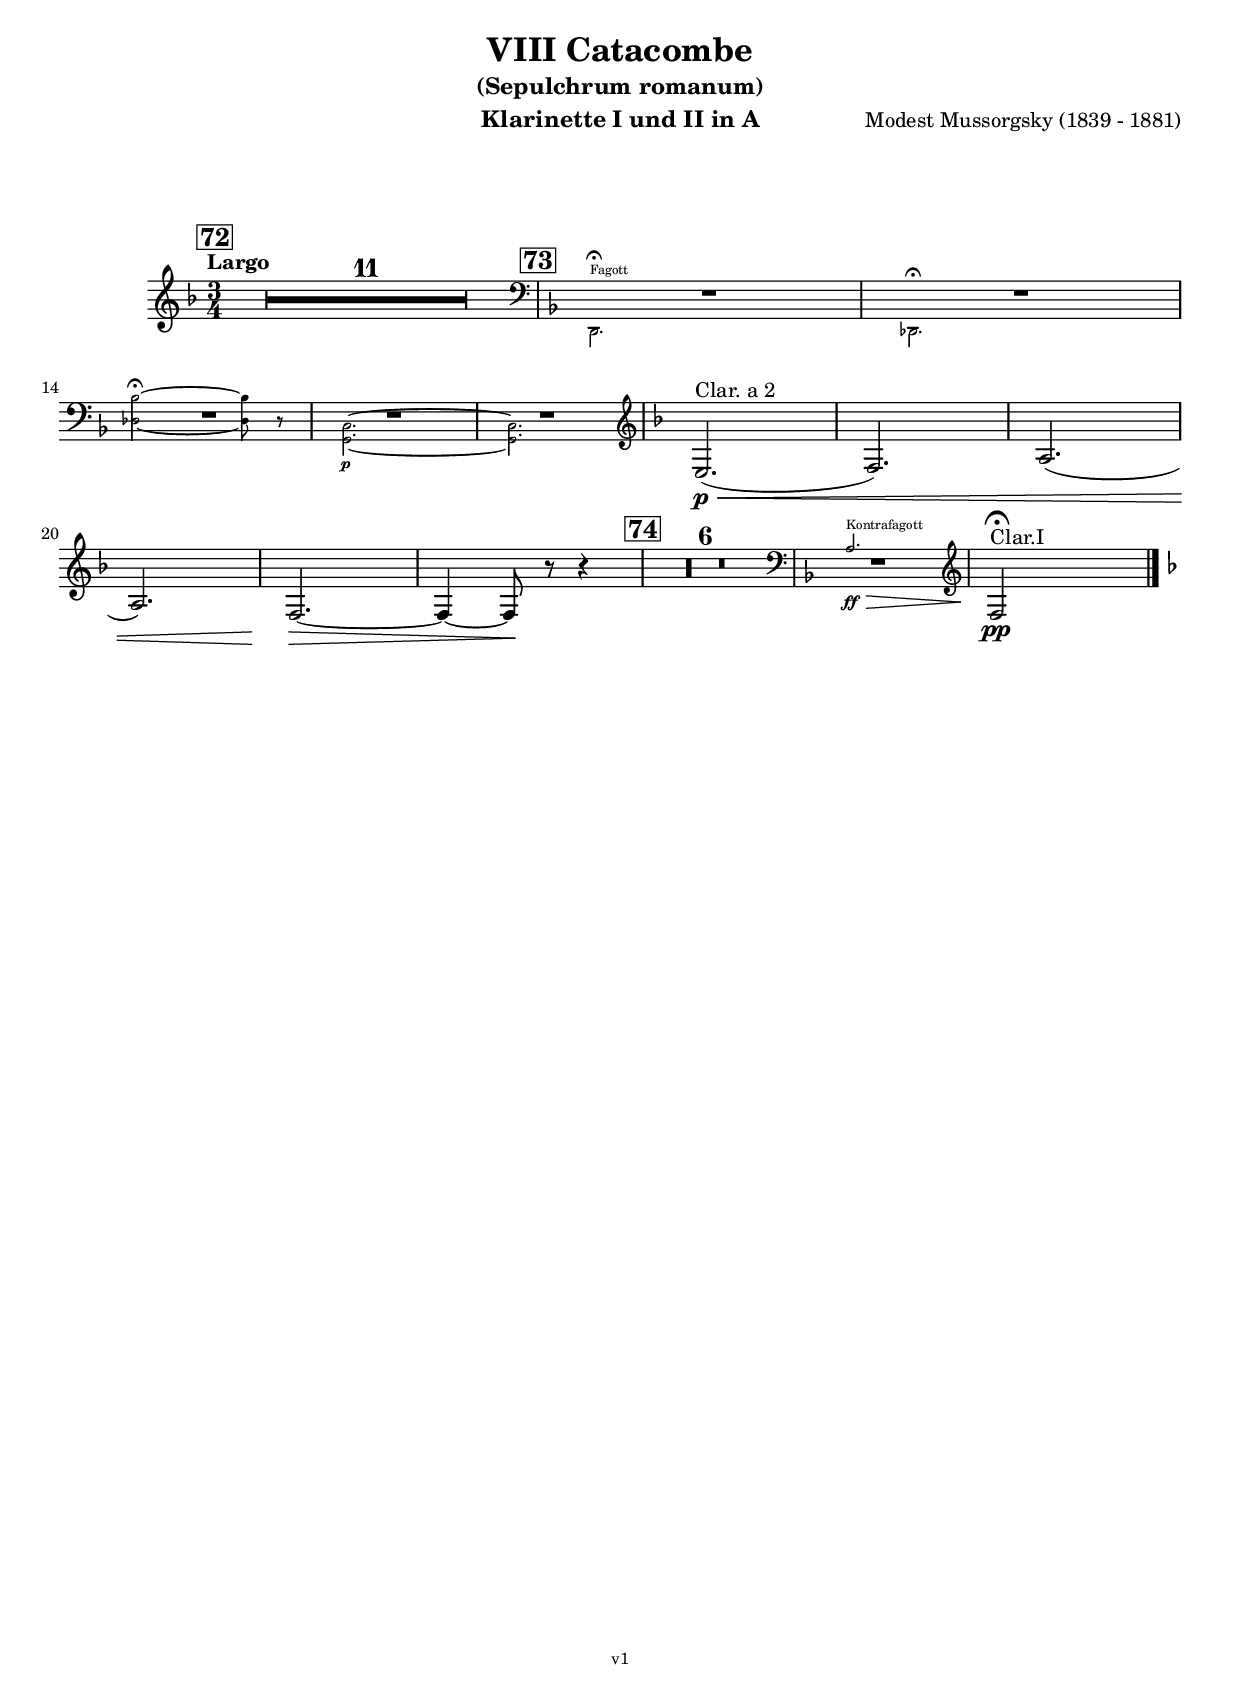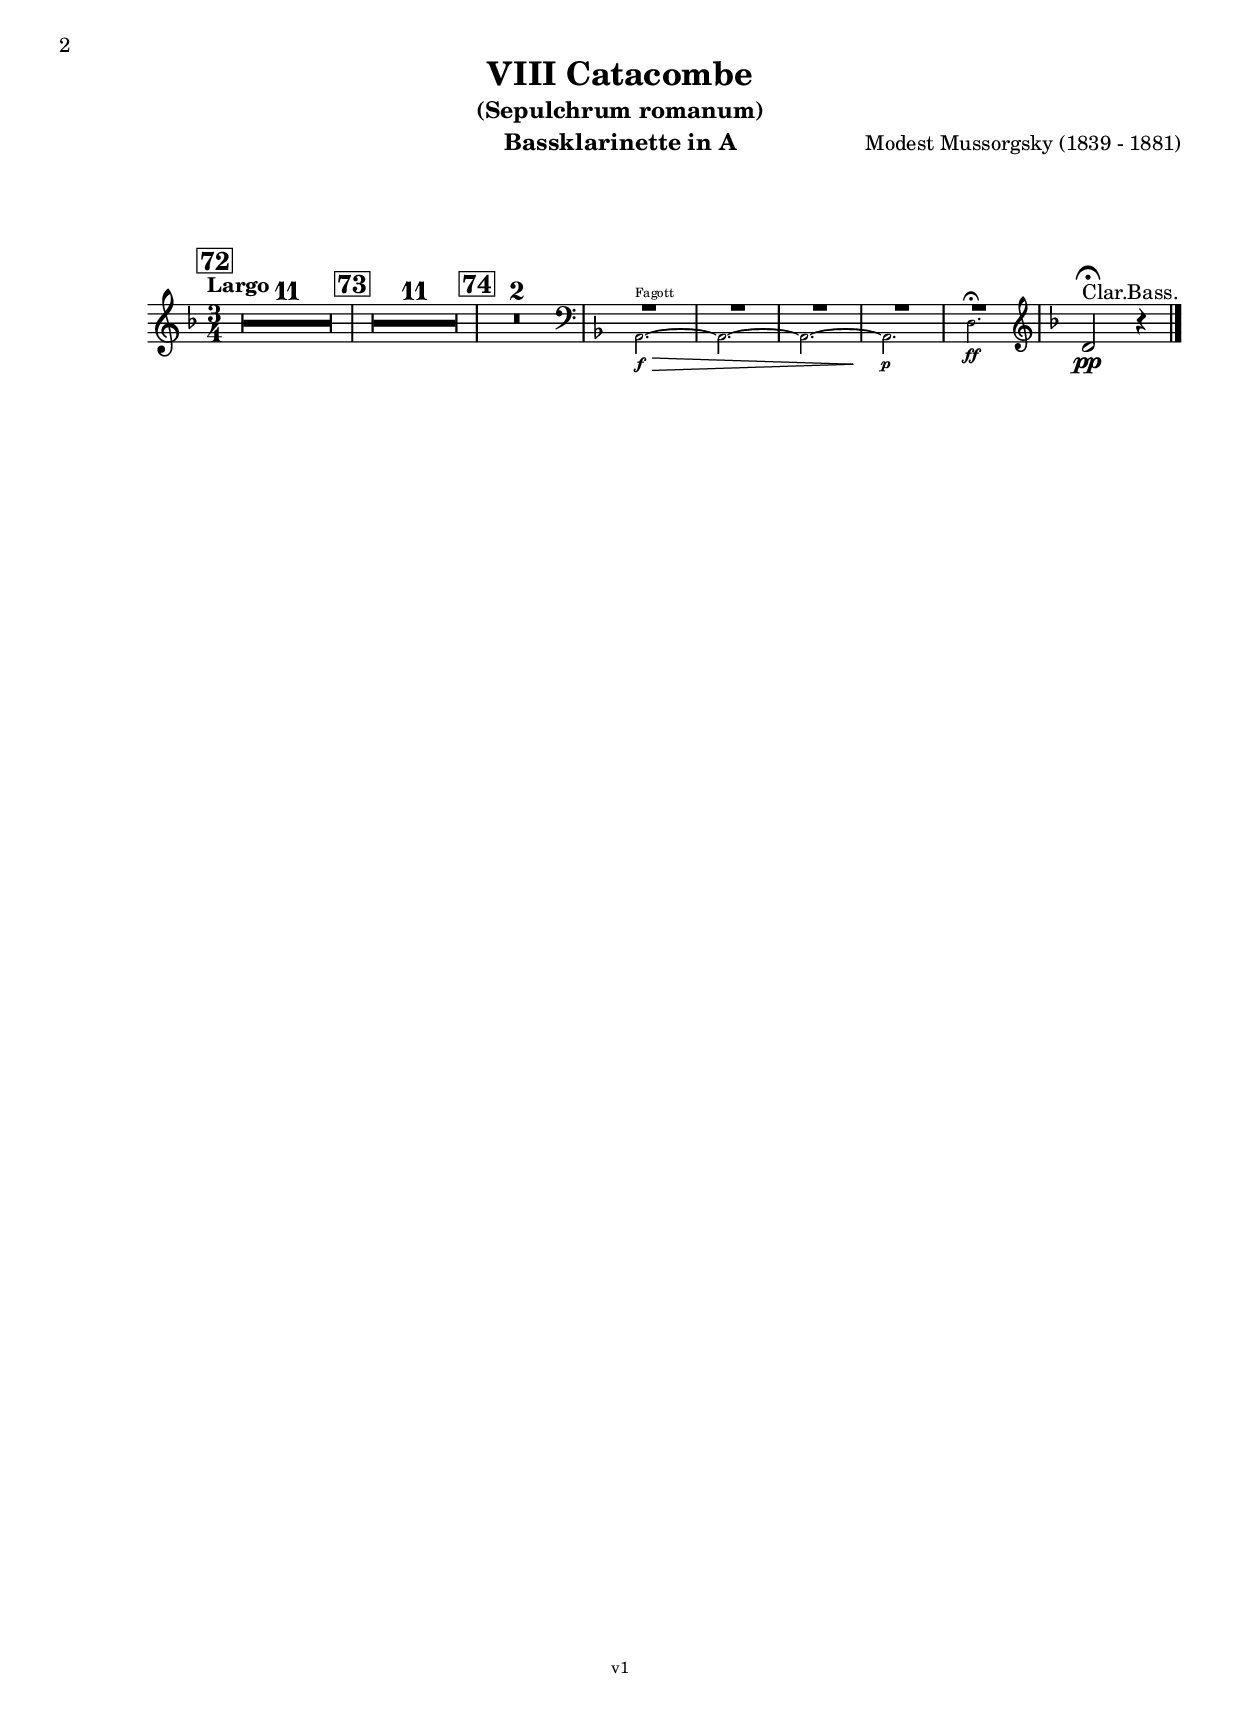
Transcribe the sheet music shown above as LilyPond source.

\version "2.24.1"
\language "deutsch"

\paper {
    top-margin = 10\mm
    bottom-margin = 10\mm
    left-margin = 10\mm
    right-margin = 10\mm
    ragged-last = ##f
}

\header{
  title = "VIII Catacombe"
  subtitle = "(Sepulchrum romanum)"
  composerShort = "Modest Mussorgsky"
  composer = "Modest Mussorgsky (1839 - 1881)"
  version = "v1"
}

% Adapt this for automatic line-breaks
% mBreak = {}
% pBreak = {}
mBreak = { \break }
pBreak = { \pageBreak }
#(set-global-staff-size 18)

% Useful snippets
pCresc = _\markup { \dynamic p \italic "cresc." }
mfDim = _\markup { \dynamic mf \italic "dim." }
fCantabile = _\markup { \dynamic f \italic "cantabile" }
smorz = _\markup { \italic "smorz." }
sempreFf = _\markup { \italic "sempre" \dynamic ff }
ffSempre = _\markup { \dynamic ff \italic "sempre" }
sempreFff = _\markup { \italic "sempre" \dynamic fff }
pocoF = _\markup { \italic "poco" \dynamic f }
ffz = _\markup { \dynamic { ffz } } 
ffp = _\markup { \dynamic { ffp } } 
crescMolto = _\markup { \italic "cresc. molto" }
pMoltoCresc = _\markup { \dynamic p \italic "molto cresc." }
sempreCresc = _\markup { \italic "sempre cresc." }
ppEspr = _\markup { \dynamic pp \italic "espr." }
ppiuEspress = _\markup { \dynamic p \italic "più espress." }
pocoCresc = _\markup { \italic "poco cresc." }
espress = _\markup { \italic "espress." }
mfEspress = _\markup { \dynamic mf \italic "espress." }
pEspress = _\markup { \dynamic p \italic "espress." }
string = ^\markup { \italic "string." }
stringendo = ^\markup { \italic "stringendo" }
pocoString = ^\markup { \italic "poco string." }
sempreStringendo = ^\markup { \italic "sempre stringendo" }
sempreString = ^\markup { \italic "sempre string." }
tuttaForza = _\markup { \italic "tutta forza" }
allargando = _\markup { \italic "allargando" }
pocoMenoMosso = ^\markup {\italic \bold {"Poco meno mosso."} }
rit = ^\markup {\italic {"rit."} }
rall = ^\markup {\italic {"rall."} }
riten = ^\markup {\italic {"riten."} }
ritATempo = ^\markup { \center-align \italic {"  rit. a tempo"} }
aTempo = ^\markup { \italic {"a tempo"} }
moltoRit = ^\markup { \italic {"molto rit."} }
pocoRit = ^\markup {\italic {"poco rit."} }
pocoRiten = ^\markup {\italic {"poco riten."} }
sec = ^\markup {\italic {"sec."} }
pocoRall = ^\markup {\italic {"poco rall."} }
pocoAPocoRall = ^\markup {\italic {"poco a poco rall."} }
pocoAPocoAccel = ^\markup {\italic {"poco a poco accel."} }
pocoAPocoAccelAlD = ^\markup {\italic {"poco a poco accel. al D"} }
sempreAccel = ^\markup {\italic {"sempre accel."} }
solo = ^\markup { "Solo" }
piuF = _\markup { \italic "più" \dynamic f }
piuP = _\markup { \italic "più" \dynamic p }
lento = ^\markup { \italic "Lento" }
accel = ^\markup { \bold { "accel." } }
tempoPrimo = ^\markup { \italic { "Tempo I" } }

% Adapted from http://lsr.di.unimi.it/LSR/Snippet?id=655
% Make title, subtitle, instrument appear on pages other than the first
#(define (part-not-first-page layout props arg)
   (if (not (= (chain-assoc-get 'page:page-number props -1)
               (ly:output-def-lookup layout 'first-page-number)))
       (interpret-markup layout props arg)
       empty-stencil))

\paper {
  oddHeaderMarkup = \markup
  \fill-line {
    " "
    \on-the-fly #part-not-first-page \fontsize #-1.0 \concat {
      \fromproperty #'header:composerShort
      "     -     "
      \fromproperty #'header:title
      "     -     "
      \fromproperty #'header:instrument
    }
    \if \should-print-page-number \fromproperty #'page:page-number-string
  }
  evenHeaderMarkup = \markup
  \fill-line {
    \if \should-print-page-number \fromproperty #'page:page-number-string
    \on-the-fly #part-not-first-page \fontsize #-1.0 \concat {
      \fromproperty #'header:composerShort
      "     -     "
      \fromproperty #'header:title
      "     -     "
      \fromproperty #'header:instrument
    }
    " "
  }
  oddFooterMarkup = \markup
  \fill-line \fontsize #-2.0 {
    " "
    \fromproperty #'header:version
    " "
  }
  % Distance between title stuff and music
  markup-system-spacing.basic-distance = #12
  markup-system-spacing.minimum-distance = #12
  markup-system-spacing.padding = #10
  % Distance between music systems
  system-system-spacing.basic-distance = #13
  system-system-spacing.minimum-distance = #13
  % system-system-spacing.padding = #10
  
}

\layout {
  \context {
    \Staff
    % This allows the use of \startMeasureCount and \stopMeasureCount
    % See https://lilypond.org/doc/v2.23/Documentation/snippets/repeats#repeats-numbering-groups-of-measures
    \consists #Measure_counter_engraver
    \RemoveEmptyStaves
    % \RemoveAllEmptyStaves
  }
}

% ---------------------------------------------------------

clarinet_I = {
  \set Score.rehearsalMarkFormatter = #format-mark-box-numbers
  \accidentalStyle Score.modern-cautionary
  \defaultTimeSignature
  \compressEmptyMeasures
  \time 3/4
  \tempo "Largo"
  \key f \major
  \clef violin
  \relative c'' {
    % cl1 p17 1
    % FIXME: How to get two fermatas hovering over the multi-measure rest ?
    \mark #72
    R2.*11 |
    \mark #73
    <<
      {
        R2.*5 |
      }
      % Transposition adapted to clarinet (written in C, and partly wrong)
      \new CueVoice \transpose a, c \relative {
        \stemDown
        \clef bass
        \key d \major
        h,,2.\fermata^"Fagott" |
        b2.\fermata
        \mBreak
        
        % cl1 p17 2
        <<
          { 
            b'2~\fermata b8 r |
            e,2.~\p |
            e2. |
          } 
          {
            g'2~\fermata g8 r |
            a,2.~ |
            a2. |
          }
        >>
        \clef violin
        \stemNeutral
      }
    >>
    \key f \major
    e,,2.(\p\<^"Clar. a 2" |
    f2.) |
    a2.( |
    \mBreak
    
    % cl1 p17 3
    a2.) |
    f2.~\> |
    f4~ f8\! r r4 |
    \mark #74
    R2.*6 |
    <<
      {
        R2. |
        f2\!\fermata\pp^"Clar.I"
      }
      % Transposition adapted to clarinet (written in C)
      \new CueVoice \transpose a, c \relative {
        \stemUp
        \clef bass
        \key d \major
        fis2.^"Kontrafagott"\ff\>
        \clef violin
        s2.\!\hideNotes |
        \stemNeutral
      }
    >>
    \key f \major
    \bar "|."
  }
}

clarinet_bass = {
  \set Score.rehearsalMarkFormatter = #format-mark-box-numbers
  \accidentalStyle Score.modern-cautionary
  \defaultTimeSignature
  \compressEmptyMeasures
  \time 3/4
  \tempo "Largo"
  \key f \major
  \clef violin
  \relative c'' {
    % clb p6 1
    \mark #72
    R2.*11 |
    \mark #73
    R2.*11 |
    \mark #74
    R2.*2
    <<
      {
        \override MultiMeasureRest.staff-position = #2
        R2.*5 |
        \revert MultiMeasureRest.staff-position
      }
      % Transposition adapted to clarinet (written in Es?)
      \new CueVoice \transpose a h \relative {
        \stemDown
        \clef bass
        \key es \major
        % Dynamics as written here is correct from score, wrong in cue notes
        g,2.~^"Fagott"\f\> |
        g2.~ |
        g2.~ |
        g2.\p |
        c2.\ff\fermata
        \clef violin
        \stemNeutral
      }
    >>
    \key f \major
    d,2\pp\fermata^"Clar.Bass." r4 |
    \bar "|."
  }
}

% ---------------------------------------------------------

\bookpart {
  \header{
    instrument = "Klarinette I und II in A"
  }
  \score {
    % For simplicity, we treat this as if there was only one voice
    <<
      \new Staff {
        \transpose a a \clarinet_I
      }
    >>
  }
}

\bookpart {
  \header{
    instrument = "Bassklarinette in A"
  }
  \score {
    \new Staff {
      \transpose a a \clarinet_bass
    }
  }
}
